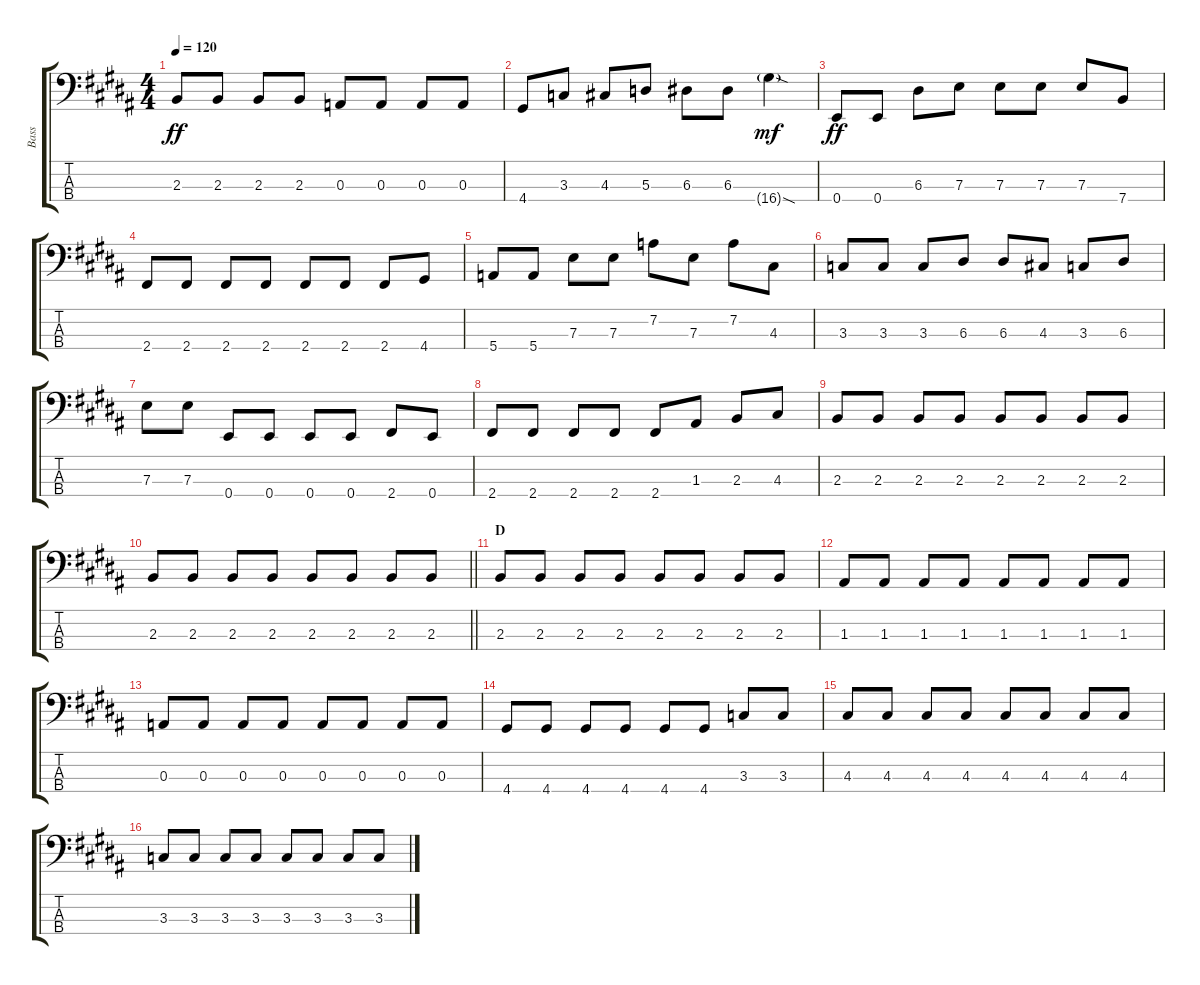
\track ("Bass" "Bass") {instrument electricbasspick}
\staff {score tabs}
\tuning (G2 D2 A1 E1) {hide}
\ts (4 4)
\tempo 120
\clef f4
\ks b
2.3.8{dy ff} 2.3.8 2.3.8 2.3.8 0.3.8 0.3.8 0.3.8 0.3.8 |
4.4.8 3.3.8 4.3.8 5.3.8 6.3.8 6.3.8 16.4{sod g}.4{dy mf} |
0.4.8{dy ff} 0.4.8 6.3.8 7.3.8 7.3.8 7.3.8 7.3.8 7.4.8 |
2.4.8 2.4.8 2.4.8 2.4.8 2.4.8 2.4.8 2.4.8 4.4.8 |
5.4.8 5.4.8 7.3.8 7.3.8 7.2.8 7.3.8 7.2.8 4.3.8 |
3.3.8 3.3.8 3.3.8 6.3.8 6.3.8 4.3.8 3.3.8 6.3.8 |
7.3.8 7.3.8 0.4.8 0.4.8 0.4.8 0.4.8 2.4.8 0.4.8 |
2.4.8 2.4.8 2.4.8 2.4.8 2.4.8 1.3.8 2.3.8 4.3.8 |
2.3.8 2.3.8 2.3.8 2.3.8 2.3.8 2.3.8 2.3.8 2.3.8 |
\barLineRight lightlight
2.3.8 2.3.8 2.3.8 2.3.8 2.3.8 2.3.8 2.3.8 2.3.8 |
\section ("" "D")
2.3.8 2.3.8 2.3.8 2.3.8 2.3.8 2.3.8 2.3.8 2.3.8 |
1.3.8 1.3.8 1.3.8 1.3.8 1.3.8 1.3.8 1.3.8 1.3.8 |
0.3.8 0.3.8 0.3.8 0.3.8 0.3.8 0.3.8 0.3.8 0.3.8 |
4.4.8 4.4.8 4.4.8 4.4.8 4.4.8 4.4.8 3.3.8 3.3.8 |
4.3.8 4.3.8 4.3.8 4.3.8 4.3.8 4.3.8 4.3.8 4.3.8 |
3.3.8 3.3.8 3.3.8 3.3.8 3.3.8 3.3.8 3.3.8 3.3.8
